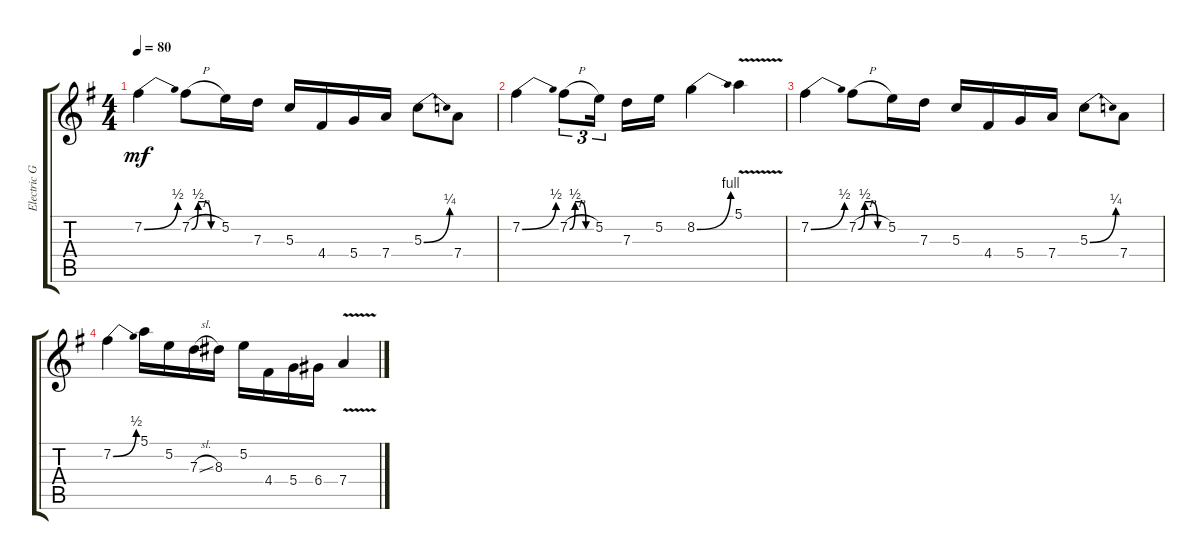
\track ("Electric Guitar" "Electric G") {instrument electricguitarclean}
\staff {score tabs}
\tuning (E4 B3 G3 D3 A2 E2) {hide}
\ts (4 4)
\tempo 80
\clef g2
\ks eminor
7.2{be (bend 0 0 60 2)}.4{dy mf instrument electricguitarclean} 7.2{be (custom 0 0 15 2 30 2 45 0 60 0) h}.8 5.2.16 7.3.16 5.3.16 4.4.16 5.4.16 7.4.16 5.3{be (bend 0 0 60 1)}.8 7.4.8 |
7.2{be (bend 0 0 60 2)}.4 7.2{be (custom 0 0 15 2 30 2 45 0 60 0) h}.8{tu (3 2)} 5.2.16{tu (3 2)} 7.3.16 5.2.16 8.2{be (bend 0 0 60 4)}.4 5.1{v}.4 |
7.2{be (bend 0 0 60 2)}.4 7.2{be (custom 0 0 15 2 30 2 45 0 60 0) h}.8 5.2.16 7.3.16 5.3.16 4.4.16 5.4.16 7.4.16 5.3{be (bend 0 0 60 1)}.8 7.4.8 |
7.2{be (bend 0 0 60 2)}.4 5.1.16 5.2.16 7.3{sl}.16 8.3.16 5.2.16 4.4.16 5.4.16 6.4.16 7.4{v}.4
